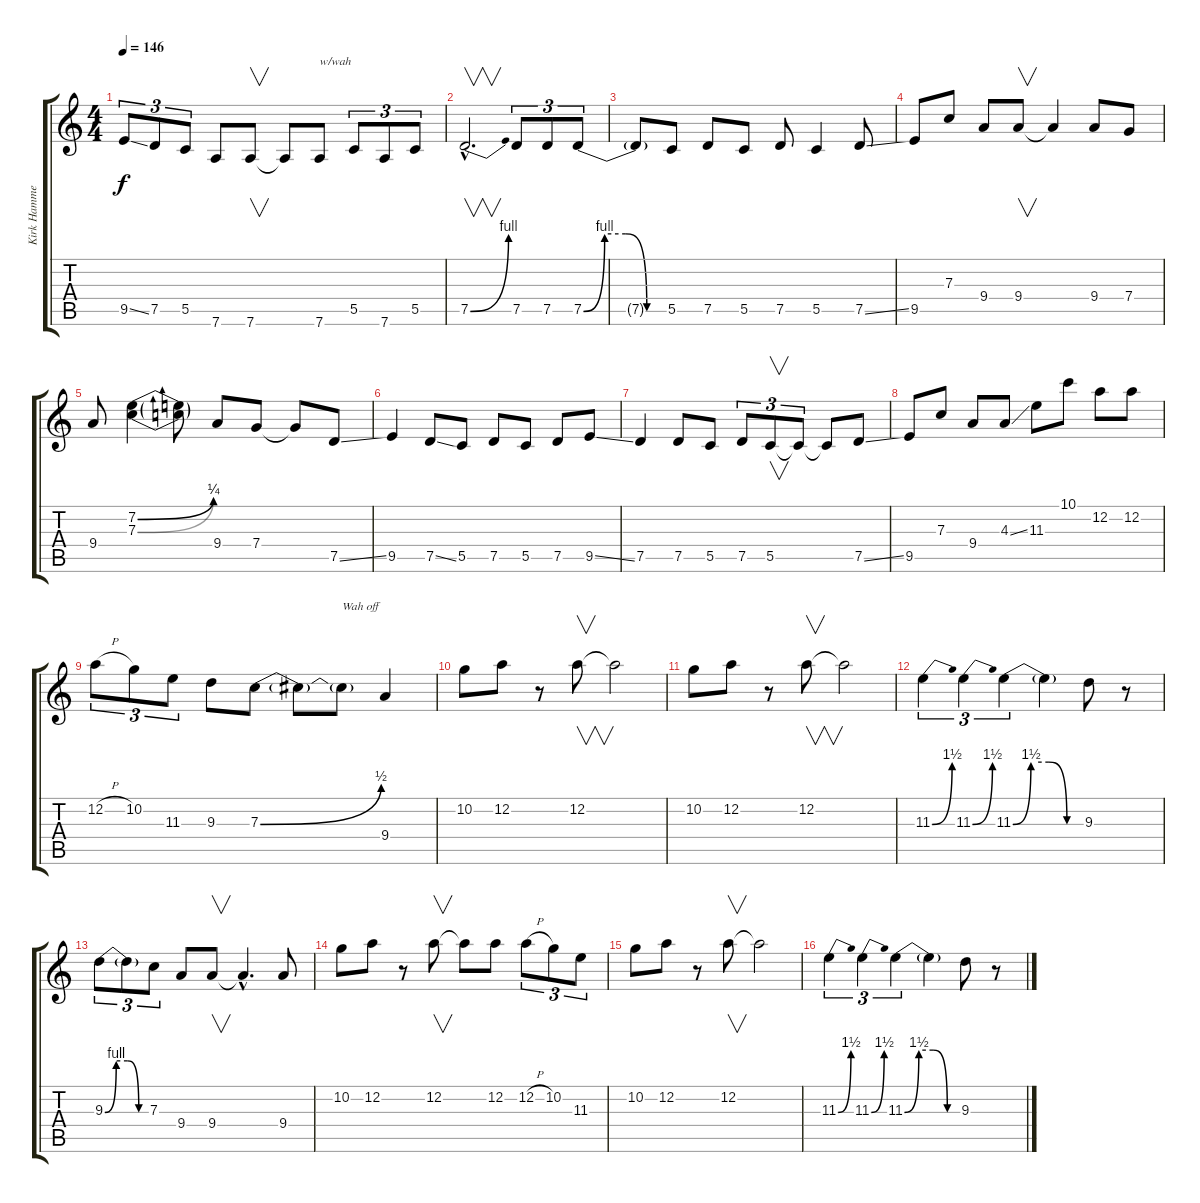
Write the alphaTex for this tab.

\track ("Kirk Hammett" "Kirk Hamme") {instrument distortionguitar}
\staff {score tabs}
\tuning (D4 A3 F3 C3 G2 D2) {hide}
\ts (4 4)
\tempo 146
\clef g2
\ks c
9.5{ss}.8{tu (3 2) dy f} 7.5.8{tu (3 2)} 5.5.8{tu (3 2)} 7.6.8 7.6.8{v} 7.6{t}.8 7.6.8{txt "w/wah"} 5.5.8{tu (3 2)} 7.6.8{tu (3 2)} 5.5.8{tu (3 2)} |
7.5{be (bend 0 0 60 4) hac}.2{v d} 7.5.8{tu (3 2)} 7.5.8{tu (3 2)} 7.5{be (custom 0 0 15 4 30 4 45 0 60 0)}.8{tu (3 2)} |
7.5{t}.8 5.5.8 7.5.8 5.5.8 7.5.8 5.5.4 7.5{ss}.8 |
9.5.8 7.3.8 9.4.8 9.4.8{v} 9.4{t}.4 9.4.8 7.4.8 |
9.4.8 (7.2{be (bend 0 0 60 1)} 7.3{be (bend 0 0 60 1)}).4 (7.2{t} 7.3{t}).8 9.4.8 7.4.8 7.4{t}.8 7.5{ss}.8 |
9.5.4 7.5{ss}.8 5.5.8 7.5.8 5.5.8 7.5.8 9.5{ss}.8 |
7.5.4 7.5.8 5.5.8 7.5.8{tu (3 2)} 5.5.8{v tu (3 2)} 5.5{t}.8{tu (3 2)} 5.5{t}.8 7.5{ss}.8 |
9.5.8 7.3.8 9.4.8 4.3{ss}.8 11.3.8 10.1.8 12.2.8 12.2.8 |
12.2{h}.8{tu (3 2)} 10.2.8{tu (3 2)} 11.3.8{tu (3 2)} 9.3.8 7.3{be (bend 0 0 60 2)}.8 7.3{t}.8 7.3{t}.8{txt "Wah off"} 9.4.4 |
10.2.8 12.2.8 r.8 12.2.8{v} 12.2{t}.2 |
10.2.8 12.2.8 r.8 12.2.8{v} 12.2{t}.2 |
11.3{be (bend 0 0 60 6)}.4{tu (3 2)} 11.3{be (bend 0 0 60 6)}.4{tu (3 2)} 11.3{be (custom 0 0 15 6 30 6 45 0 60 0)}.4{tu (3 2)} 11.3{t}.4 9.3.8 r.8 |
9.3{be (custom 0 0 15 4 30 4 45 0 60 0)}.8{tu (3 2)} 9.3{t}.8{tu (3 2)} 7.3.8{tu (3 2)} 9.4.8 9.4.8{v} 9.4{hac t}.4{d} 9.4.8 |
10.2.8 12.2.8 r.8 12.2.8{v} 12.2{t}.8 12.2.8 12.2{h}.8{tu (3 2)} 10.2.8{tu (3 2)} 11.3.8{tu (3 2)} |
10.2.8 12.2.8 r.8 12.2.8{v} 12.2{t}.2 |
11.3{be (bend 0 0 60 6)}.4{tu (3 2)} 11.3{be (bend 0 0 60 6)}.4{tu (3 2)} 11.3{be (custom 0 0 15 6 30 6 45 0 60 0)}.4{tu (3 2)} 11.3{t}.4 9.3.8 r.8
